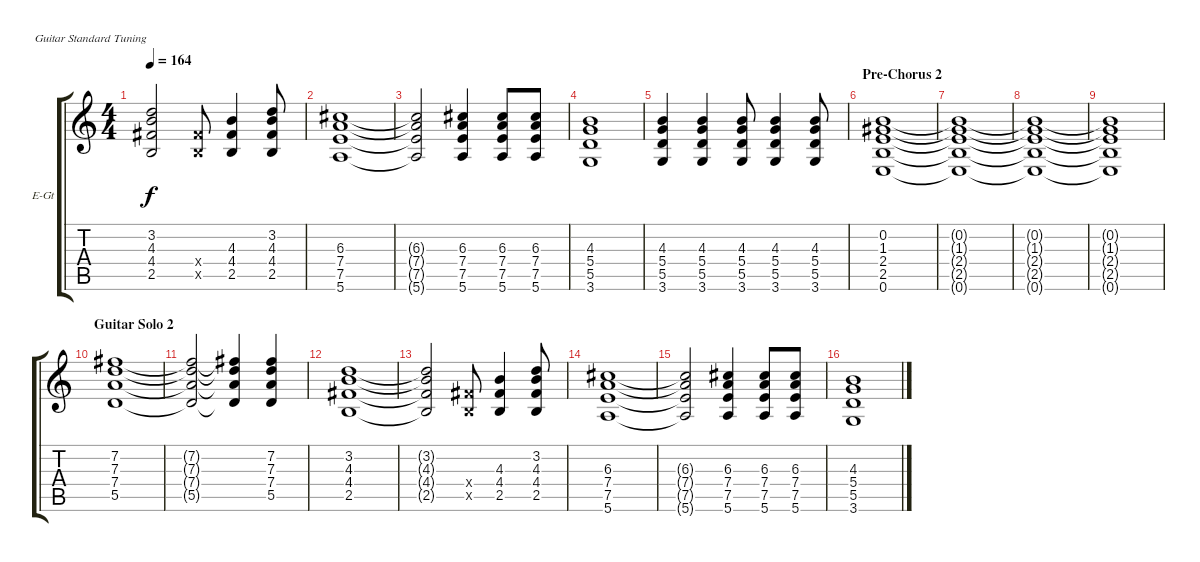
\defaultSystemsLayout 4
\bracketExtendMode groupsimilarinstruments
\firstSystemTrackNameOrientation horizontal
\otherSystemsTrackNameOrientation horizontal
\track ("Rhythm Guitar (Clean)" "E-Gt") {instrument electricguitarclean}
\staff {score tabs}
\tuning (E4 B3 G3 D3 A2 E2)
\ts (4 4)
\tempo 164
\clef g2
\ks c
(2.5{t} 4.4{t} 4.3{t} 3.2{t}).2{dy f} (2.5{x} 4.4{x}).8 (4.3 4.4 2.5).4 (4.3 4.4 2.5 3.2).8 |
(7.5 7.4 6.3 5.6).1 |
(7.5{t} 7.4{t} 6.3{t} 5.6{t}).2 (5.6 7.5 7.4 6.3).4 (5.6 7.5 7.4 6.3).8 (5.6 7.5 7.4 6.3).8 |
(3.6 5.5 5.4 4.3).1 |
(3.6 5.5 5.4 4.3).4 (3.6 5.5 5.4 4.3).4 (3.6 5.5 5.4 4.3).8 (3.6 5.5 5.4 4.3).4 (3.6 5.5 5.4 4.3).8 |
\section ("" "Pre-Chorus 2")
(0.6 2.5 2.4 0.2 1.3).1 |
(0.6{t} 2.5{t} 2.4{t} 1.3{t} 0.2{t}).1 |
(0.6{t} 2.5{t} 2.4{t} 1.3{t} 0.2{t}).1 |
(0.6{t} 2.5{t} 2.4{t} 1.3{t} 0.2{t}).1 |
\section ("" "Guitar Solo 2")
(5.5 7.4 7.3 7.2).1 |
(5.5{t} 7.4{t} 7.3{t} 7.2{t}).2 (7.2{t} 7.3{t} 7.4{t} 5.5{t}).4 (5.5 7.4 7.3 7.2).4 |
(3.2 4.3 4.4 2.5).1 |
(2.5{t} 4.4{t} 4.3{t} 3.2{t}).2 (2.5{x} 4.4{x}).8 (4.3 4.4 2.5).4 (4.3 4.4 2.5 3.2).8 |
(7.5 7.4 6.3 5.6).1 |
(7.5{t} 7.4{t} 6.3{t} 5.6{t}).2 (5.6 7.5 7.4 6.3).4 (5.6 7.5 7.4 6.3).8 (5.6 7.5 7.4 6.3).8 |
(3.6 5.5 5.4 4.3).1
